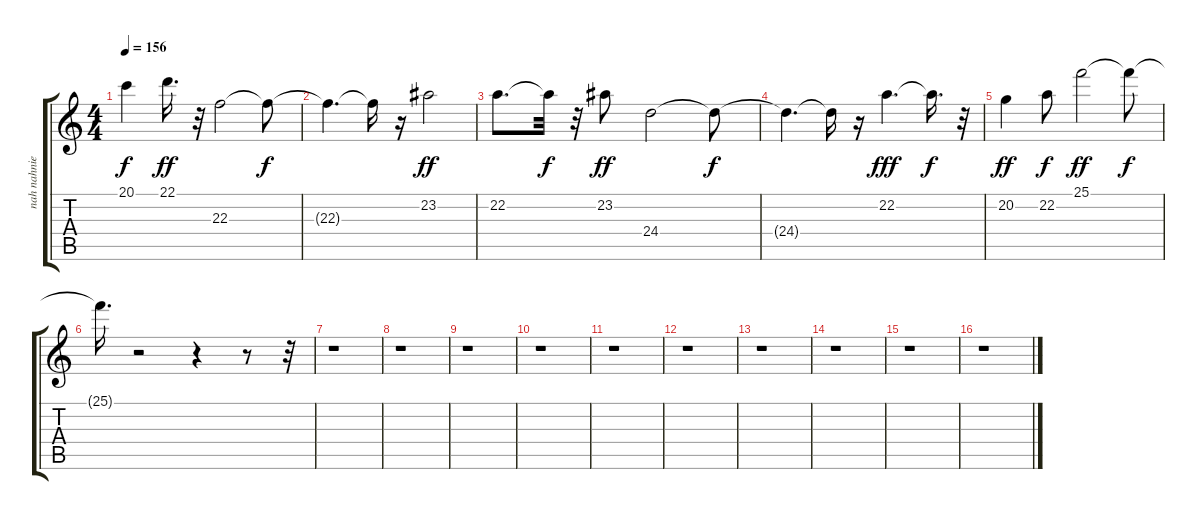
\track ("nah nahnie" "nah nahnie") {instrument lead3calliope}
\staff {score tabs}
\tuning (E4 B3 G3 D3 A2 E2) {hide}
\ts (4 4)
\tempo 156
\clef g2
\ks c
20.1.4{dy f} 22.1.16{d dy ff} r.32 22.3.2 22.3{t}.8{dy f} |
22.3{t}.4{d} 22.3{t}.16 r.16 23.2.2{dy ff} |
22.2.8{d} 22.2{t}.32{dy f} r.32 23.2.8{dy ff} 24.4.2 24.4{t}.8{dy f} |
24.4{t}.4{d} 24.4{t}.16 r.16 22.2.4{d dy fff} 22.2{t}.16{d dy f} r.32 |
20.2.4{dy ff} 22.2.8{dy f} 25.1.2{dy ff} 25.1{t}.8{dy f} |
25.1{t}.16{d} r.2 r.4 r.8 r.32 |
r.1 |
r.1 |
r.1 |
r.1 |
r.1 |
r.1 |
r.1 |
r.1 |
r.1 |
r.1
